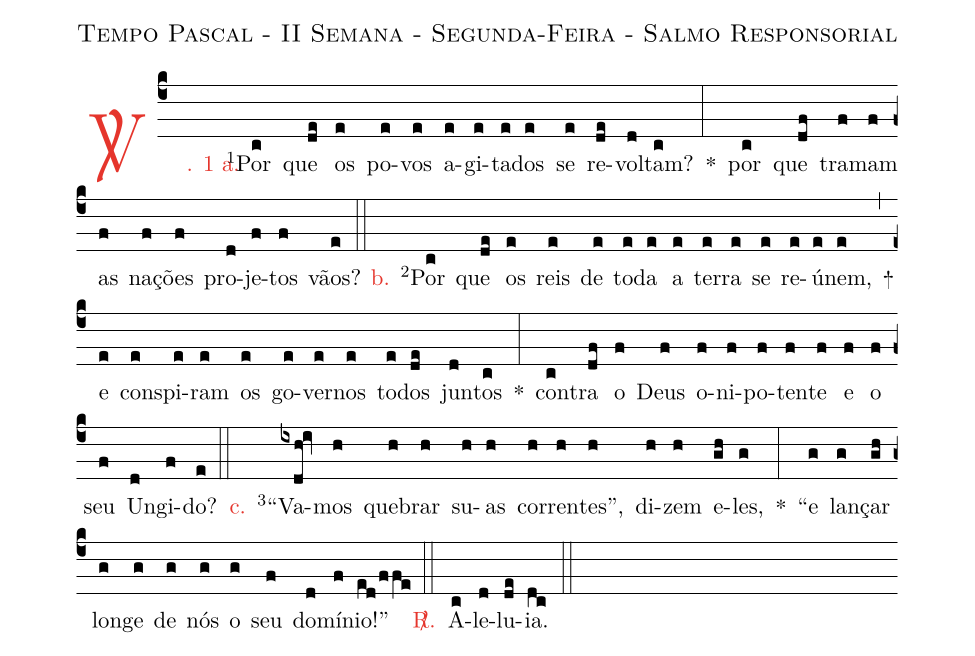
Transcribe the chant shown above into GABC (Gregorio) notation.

name: Tempo Pascal - II Semana - Segunda-Feira - Salmo Responsorial;
%%
(c4)

<c><sp>V/</sp>. 1 a.</c>() <v>\VSup{1}</v>Por(c) que(de) os(e) po(e)vos(e) a(e)gi(e)ta(e)dos(e) se(e) re(de)vol(d)tam?(c) *(:)
por(c) que(df) tra(f)mam(f) as(f) na(f)ções(f) pro(d)je(f)tos(f) vãos?(e)

(::)

<nlba><c>b.</c>() <v>\VSup{2}</v>Por</nlba>(c) que(de) os(e) reis(e) de(e) to(e)da(e) a(e) ter(e)ra(e) se(e) re(e)ú(e)nem,(e) +(,)
e(e) cons(e)pi(e)ram(e) os(e) go(e)ver(e)nos(e) to(e)dos(de) jun(d)tos(c) *(:)
con(c)tra(df) o(f) Deus(f) o(f)ni(f)po(f)ten(f)te(f) e(f) o(f) seu(f) Un(d)gi(f)do?(e)

(::)

<nlba><c>c.</c>() <v>\VSup{3}</v>``Va</nlba>(ixdh!iv)mos(h) que(h)brar(h) su(h)as(h) cor(h)ren(h)tes'',(h) di(h)zem(h) e(gh)les,(g) *(:)
``e(g) lan(g)çar(gh) lon(g)ge(g) de(g) nós(g) o(g) seu(f) do(d)mí(f)nio!''(ed/ffe)

(::)

<nlba><c><sp>R/</sp>.</c>() A</nlba>(c)le(d)lu(de)ia.(dc)

(::)
